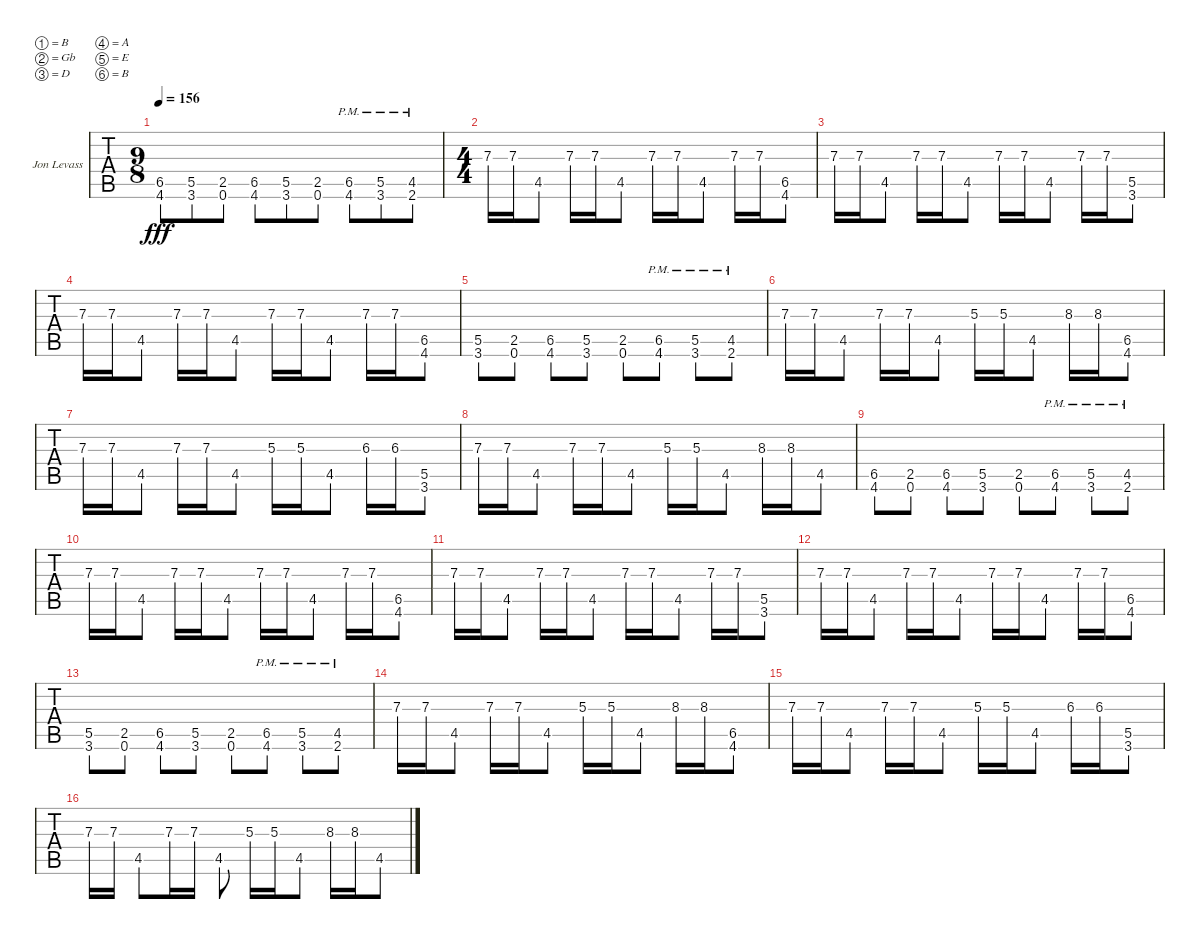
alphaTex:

\bracketExtendMode groupsimilarinstruments
\firstSystemTrackNameOrientation horizontal
\otherSystemsTrackNameOrientation horizontal
\track ("Jon Levasseur" "Jon Levass") {instrument distortionguitar}
\staff {tabs}
\tuning (B3 Gb3 D3 A2 E2 B1)
\ts (9 8)
\tempo 156
\clef g2
\ks c
(4.6 6.5).8{dy fff instrument distortionguitar} (3.6 5.5).8 (0.6 2.5).8 (4.6 6.5).8 (3.6 5.5).8 (0.6 2.5).8 (4.6{pm} 6.5{pm}).8 (3.6{pm} 5.5{pm}).8 (2.6{pm} 4.5{pm}).8 |
\ts (4 4)
7.3.16 7.3.16 4.5.8 7.3.16 7.3.16 4.5.8 7.3.16 7.3.16 4.5.8 7.3.16 7.3.16 (6.5 4.6).8 |
7.3.16 7.3.16 4.5.8 7.3.16 7.3.16 4.5.8 7.3.16 7.3.16 4.5.8 7.3.16 7.3.16 (3.6 5.5).8 |
7.3.16 7.3.16 4.5.8 7.3.16 7.3.16 4.5.8 7.3.16 7.3.16 4.5.8 7.3.16 7.3.16 (4.6 6.5).8 |
(3.6 5.5).8 (0.6 2.5).8 (4.6 6.5).8 (3.6 5.5).8 (0.6 2.5).8 (4.6{pm} 6.5{pm}).8 (3.6{pm} 5.5{pm}).8 (2.6{pm} 4.5{pm}).8 |
7.3.16 7.3.16 4.5.8 7.3.16 7.3.16 4.5.8 5.3.16 5.3.16 4.5.8 8.3.16 8.3.16 (6.5 4.6).8 |
7.3.16 7.3.16 4.5.8 7.3.16 7.3.16 4.5.8 5.3.16 5.3.16 4.5.8 6.3.16 6.3.16 (3.6 5.5).8 |
7.3.16{beam merge} 7.3.16{beam merge} 4.5.8{beam split} 7.3.16 7.3.16{beam merge} 4.5.8 5.3.16 5.3.16 4.5.8 8.3.16 8.3.16 4.5.8 |
(4.6 6.5).8 (0.6 2.5).8 (4.6 6.5).8 (3.6 5.5).8 (0.6 2.5).8 (4.6{pm} 6.5{pm}).8 (3.6{pm} 5.5{pm}).8 (2.6{pm} 4.5{pm}).8 |
7.3.16 7.3.16 4.5.8 7.3.16 7.3.16 4.5.8 7.3.16 7.3.16 4.5.8 7.3.16 7.3.16 (6.5 4.6).8 |
7.3.16 7.3.16 4.5.8 7.3.16 7.3.16 4.5.8 7.3.16 7.3.16 4.5.8 7.3.16 7.3.16 (3.6 5.5).8 |
7.3.16 7.3.16 4.5.8 7.3.16 7.3.16 4.5.8 7.3.16 7.3.16 4.5.8 7.3.16 7.3.16 (4.6 6.5).8 |
(3.6 5.5).8 (0.6 2.5).8 (4.6 6.5).8 (3.6 5.5).8 (0.6 2.5).8 (4.6{pm} 6.5{pm}).8 (3.6{pm} 5.5{pm}).8 (2.6{pm} 4.5{pm}).8 |
7.3.16 7.3.16 4.5.8 7.3.16 7.3.16 4.5.8 5.3.16 5.3.16 4.5.8 8.3.16 8.3.16 (6.5 4.6).8 |
7.3.16 7.3.16 4.5.8 7.3.16 7.3.16 4.5.8 5.3.16 5.3.16 4.5.8 6.3.16 6.3.16 (3.6 5.5).8 |
7.3.16 7.3.16{beam split} 4.5.8{beam merge} 7.3.16 7.3.16{beam split} 4.5.8 5.3.16 5.3.16 4.5.8 8.3.16 8.3.16 4.5.8
